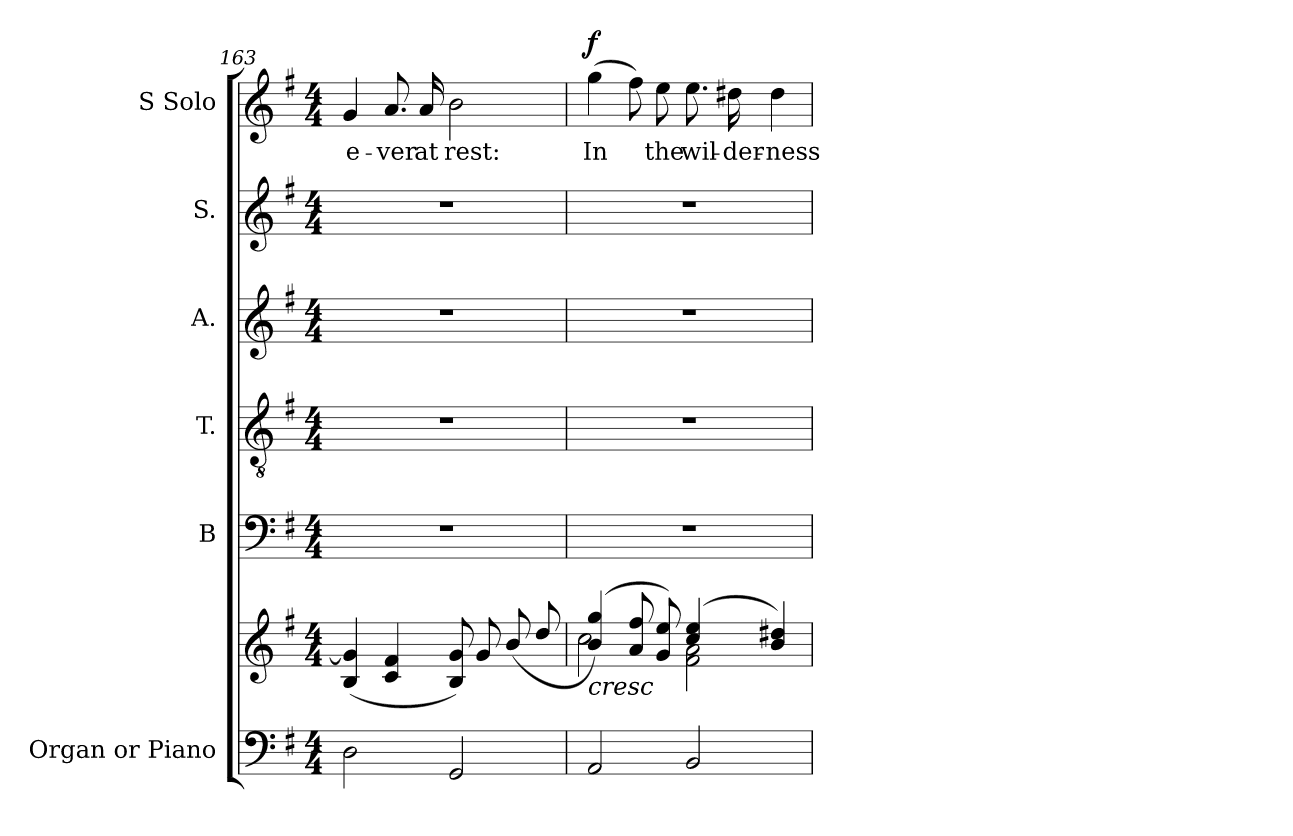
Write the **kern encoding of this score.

**kern	**kern	**kern	**kern	**kern	**kern	**kern	**text	**dynam
*part6	*part6	*part5	*part4	*part3	*part2	*part1	*part1	*part1
*staff7	*staff6	*staff5	*staff4	*staff3	*staff2	*staff1	*staff1	*staff1
*I"Organ or  Piano	*	*I"B	*I"T.	*I"A.	*I"S.	*I"S    Solo	*	*
*	*	*I'B.	*I'T.	*I'A.	*I'S.	*I'S.	*	*
*clefF4	*clefG2	*clefF4	*clefGv2	*clefG2	*clefG2	*clefG2	*	*
*	*	*	*ITrd7c12	*	*	*	*	*
*k[f#]	*k[f#]	*k[f#]	*k[f#]	*k[f#]	*k[f#]	*k[f#]	*	*
*G:	*G:	*G:	*G:	*G:	*G:	*G:	*	*
*M4/4	*M4/4	*M4/4	*M4/4	*M4/4	*M4/4	*M4/4	*	*
=163	=163	=163	=163	=163	=163	=163	=163	=163
2D\	(4B/ 4g/]	1r	1r	1r	1r	4g/	e-	.
.	4c/ 4f#/	.	.	.	.	8.a/	-ver	.
.	.	.	.	.	.	16a/	at	.
2GG/	8B/ 8g/)	.	.	.	.	2b\	rest:	.
.	8g/	.	.	.	.	.	.	.
.	(8b/	.	.	.	.	.	.	.
.	8dd:/	.	.	.	.	.	.	.
!!LO:PB:g=z
=164	=164	=164	=164	=164	=164	=164	=164	=164
*	*^	*	*	*	*	*	*	*
!	!LO:TX:b:i:t=cresc	!	!	!	!	!	!	!	!
!	!	!	!	!	!	!	!	!	!LO:DY:a
2AA/	(4b/ 4gg/)	2cc\	1r	1r	1r	1r	(4gg\	In	f
.	8a/ 8ff#/	.	.	.	.	.	8ff#\)	.	.
.	8g/ 8ee/)	.	.	.	.	.	8ee\	the	.
2BB/	(4cc/ 4ee/	2f#\ 2a\	.	.	.	.	8.ee\	wil-	.
.	.	.	.	.	.	.	16dd#X\	-der-	.
.	4b/ 4dd#X/)	.	.	.	.	.	4dd#\	-ness	.
*	*v	*v	*	*	*	*	*	*	*
=	=	=	=	=	=	=	=	=
*-	*-	*-	*-	*-	*-	*-	*-	*-
